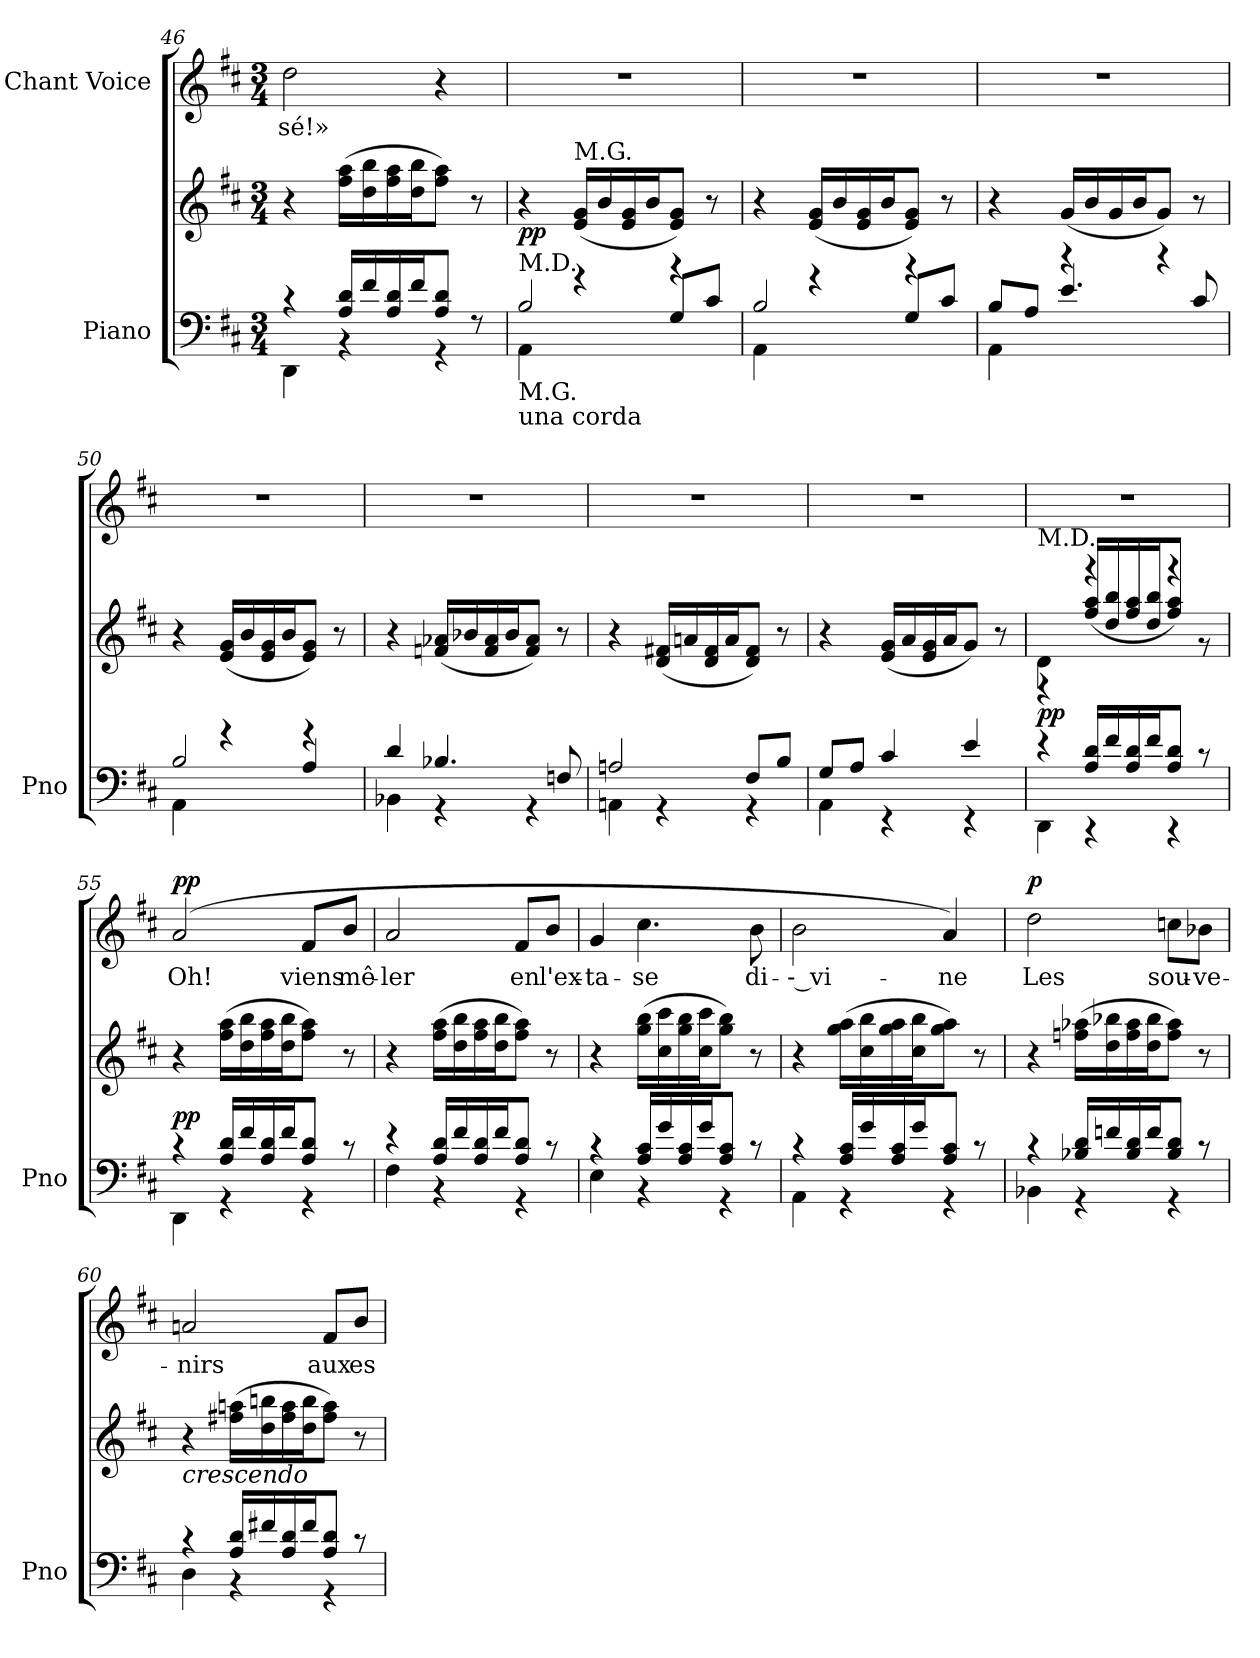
**kern	**kern	**dynam	**kern	**text	**dynam
*part2	*part2	*part2	*part1	*part1	*part1
*staff3	*staff2	*staff2/3	*staff1	*staff1	*staff1
*I"Piano	*	*	*I"Chant Voice	*	*
*I'Pno	*	*	*	*	*
*clefF4	*clefG2	*	*clefG2	*	*
*k[f#c#]	*k[f#c#]	*	*k[f#c#]	*	*
*M3/4	*M3/4	*	*M3/4	*	*
=46	=46	=46	=46	=46	=46
*^	*	*	*	*	*
4r	4DD\	4r	.	2dd\	-sé!»	.
16A/ 16d/LL	4r	(16ff#\ 16aa\LL	.	.	.	.
16f#/	.	16dd\ 16bb\	.	.	.	.
16A/ 16d/	.	16ff#\ 16aa\	.	.	.	.
16f#/J	.	16dd\ 16bb\J	.	.	.	.
8A/ 8d/J	4r	8ff#\ 8aa\J)	.	4r	.	.
8r	.	8r	.	.	.	.
=47	=47	=47	=47	=47	=47	=47
!LO:TX:a:t=M.D.	!	!	!	!	!	!
!LO:TX:b:t=M.G.	!	!	!	!	!	!
!LO:TX:b:t=una corda	!	!	!	!	!	!
!	!	!	!LO:DY:b	!	!	!
4AA\	2B/	4r	pp	2.r	.	.
!	!	!LO:TX:a:t=M.G.	!	!	!	!
4r	.	(16e/ 16g/LL	.	.	.	.
.	.	16b/	.	.	.	.
.	.	16e/ 16g/	.	.	.	.
.	.	16b/J	.	.	.	.
4r	8G/L	8e/ 8g/J)	.	.	.	.
.	8c#/J	8r	.	.	.	.
=48	=48	=48	=48	=48	=48	=48
4AA\	2B/	4r	.	2.r	.	.
4r	.	(16e/ 16g/LL	.	.	.	.
.	.	16b/	.	.	.	.
.	.	16e/ 16g/	.	.	.	.
.	.	16b/J	.	.	.	.
4r	8G/L	8e/ 8g/J)	.	.	.	.
.	8c#/J	8r	.	.	.	.
=49	=49	=49	=49	=49	=49	=49
4AA\	8B/L	4r	.	2.r	.	.
.	8A/J	.	.	.	.	.
4r	4.e/	(16g/LL	.	.	.	.
.	.	16b/	.	.	.	.
.	.	16g/	.	.	.	.
.	.	16b/J	.	.	.	.
4r	.	8g/J)	.	.	.	.
.	8c#/	8r	.	.	.	.
=50	=50	=50	=50	=50	=50	=50
4AA\	2B/	4r	.	2.r	.	.
4r	.	(16e/ 16g/LL	.	.	.	.
.	.	16b/	.	.	.	.
.	.	16e/ 16g/	.	.	.	.
.	.	16b/J	.	.	.	.
4r	4A/	8e/ 8g/J)	.	.	.	.
.	.	8r	.	.	.	.
=51	=51	=51	=51	=51	=51	=51
4d/	4BB-X\	4r	.	2.r	.	.
4.B-X/	4r	(16fn/ 16a-X/LL	.	.	.	.
.	.	16b-X/	.	.	.	.
.	.	16f/ 16a-/	.	.	.	.
.	.	16b-/J	.	.	.	.
.	4r	8f/ 8a-/J)	.	.	.	.
8Fn/	.	8r	.	.	.	.
=52	=52	=52	=52	=52	=52	=52
2An/	4AAn\	4r	.	2.r	.	.
.	4r	(16d/ 16f#X/LL	.	.	.	.
.	.	16an/	.	.	.	.
.	.	16d/ 16f#/	.	.	.	.
.	.	16a/J	.	.	.	.
8F#/L	4r	8d/ 8f#/J)	.	.	.	.
8B/J	.	8r	.	.	.	.
=53	=53	=53	=53	=53	=53	=53
8G/L	4AA\	4r	.	2.r	.	.
8A/J	.	.	.	.	.	.
4c#/	4r	(16e/ 16g/LL	.	.	.	.
.	.	16a/	.	.	.	.
.	.	16e/ 16g/	.	.	.	.
.	.	16a/J	.	.	.	.
4e/	4r	8g/J)	.	.	.	.
.	.	8r	.	.	.	.
=54	=54	=54	=54	=54	=54	=54
*	*	*^	*	*	*	*
!	!	!LO:TX:a:t=M.D.	!	!	!	!	!
!	!	!	!	!LO:DY:a=2	!	!	!
4r	4DD\	4d\	4r	pp	2.r	.	.
16A/ 16d/LL	4r	4r	(>16ff#/ 16aa/LL	.	.	.	.
16f#/	.	.	16dd/ 16bb/	.	.	.	.
16A/ 16d/	.	.	16ff#/ 16aa/	.	.	.	.
16f#/J	.	.	16dd/ 16bb/J	.	.	.	.
8A/ 8d/J	4r	4r	8ff#/ 8aa/J)	.	.	.	.
8r	.	.	8r	.	.	.	.
=55	=55	=55	=55	=55	=55	=55	=55
!	!	!	!	!LO:DY:a=2	!	!	!LO:DY:a
*	*	*v	*v	*	*	*	*
4r	4DD\	4r	pp	(2a/	Oh!	pp
16A/ 16d/LL	4r	(>16ff#\ 16aa\LL	.	.	.	.
16f#/	.	16dd\ 16bb\	.	.	.	.
16A/ 16d/	.	16ff#\ 16aa\	.	.	.	.
16f#/J	.	16dd\ 16bb\J	.	.	.	.
8A/ 8d/J	4r	8ff#\ 8aa\J)	.	8f#/L	viens	.
8r	.	8r	.	8b/J	mê-	.
=56	=56	=56	=56	=56	=56	=56
4r	4F#\	4r	.	2a/	-ler	.
16A/ 16d/LL	4r	(>16ff#\ 16aa\LL	.	.	.	.
16f#/	.	16dd\ 16bb\	.	.	.	.
16A/ 16d/	.	16ff#\ 16aa\	.	.	.	.
16f#/J	.	16dd\ 16bb\J	.	.	.	.
8A/ 8d/J	4r	8ff#\ 8aa\J)	.	8f#/L	en	.
8r	.	8r	.	8b/J	l'ex-	.
=57	=57	=57	=57	=57	=57	=57
4r	4E\	4r	.	4g/	-ta-	.
16A/ 16c#/LL	4r	(>16gg\ 16bb\LL	.	4.cc#\	-se	.
16g/	.	16cc#\ 16ccc#\	.	.	.	.
16A/ 16c#/	.	16gg\ 16bb\	.	.	.	.
16g/J	.	16cc#\ 16ccc#\J	.	.	.	.
8A/ 8c#/J	4r	8gg\ 8bb\J)	.	.	.	.
8r	.	8r	.	8b\	di-	.
=58	=58	=58	=58	=58	=58	=58
4r	4AA\	4r	.	2b\	-- vi-	.
16A/ 16c#/LL	4r	(16gg\ 16aa\LL	.	.	.	.
16g/	.	16cc#\ 16bb\	.	.	.	.
16A/ 16c#/	.	16gg\ 16aa\	.	.	.	.
16g/J	.	16cc#\ 16bb\J	.	.	.	.
8A/ 8c#/J	4r	8gg\ 8aa\J)	.	4a/)	-ne	.
8r	.	8r	.	.	.	.
=59	=59	=59	=59	=59	=59	=59
!	!	!	!	!	!	!LO:DY:a
4r	4BB-X\	4r	.	2dd\	Les	p
16B-X/ 16d/LL	4r	(16ffn\ 16aa-X\LL	.	.	.	.
16fn/	.	16dd\ 16bb-X\	.	.	.	.
16B-/ 16d/	.	16ff\ 16aa-\	.	.	.	.
16f/J	.	16dd\ 16bb-\J	.	.	.	.
8B-/ 8d/J	4r	8ff\ 8aa-\J)	.	8ccn\L	sou-	.
8r	.	8r	.	8b-X\J	-ve-	.
=60	=60	=60	=60	=60	=60	=60
!	!	!LO:TX:b:i:t=crescendo	!	!	!	!
4r	4D\	4r	.	2an/	-nirs	.
16A/ 16d/LL	4r	(16ff#X\ 16aan\LL	.	.	.	.
16f#X/	.	16dd\ 16bbn\	.	.	.	.
16A/ 16d/	.	16ff#\ 16aa\	.	.	.	.
16f#/J	.	16dd\ 16bb\J	.	.	.	.
8A/ 8d/J	4r	8ff#\ 8aa\J)	.	8f#/L	aux	.
8r	.	8r	.	8b/J	es-	.
*v	*v	*	*	*	*	*
=	=	=	=	=	=
*-	*-	*-	*-	*-	*-
